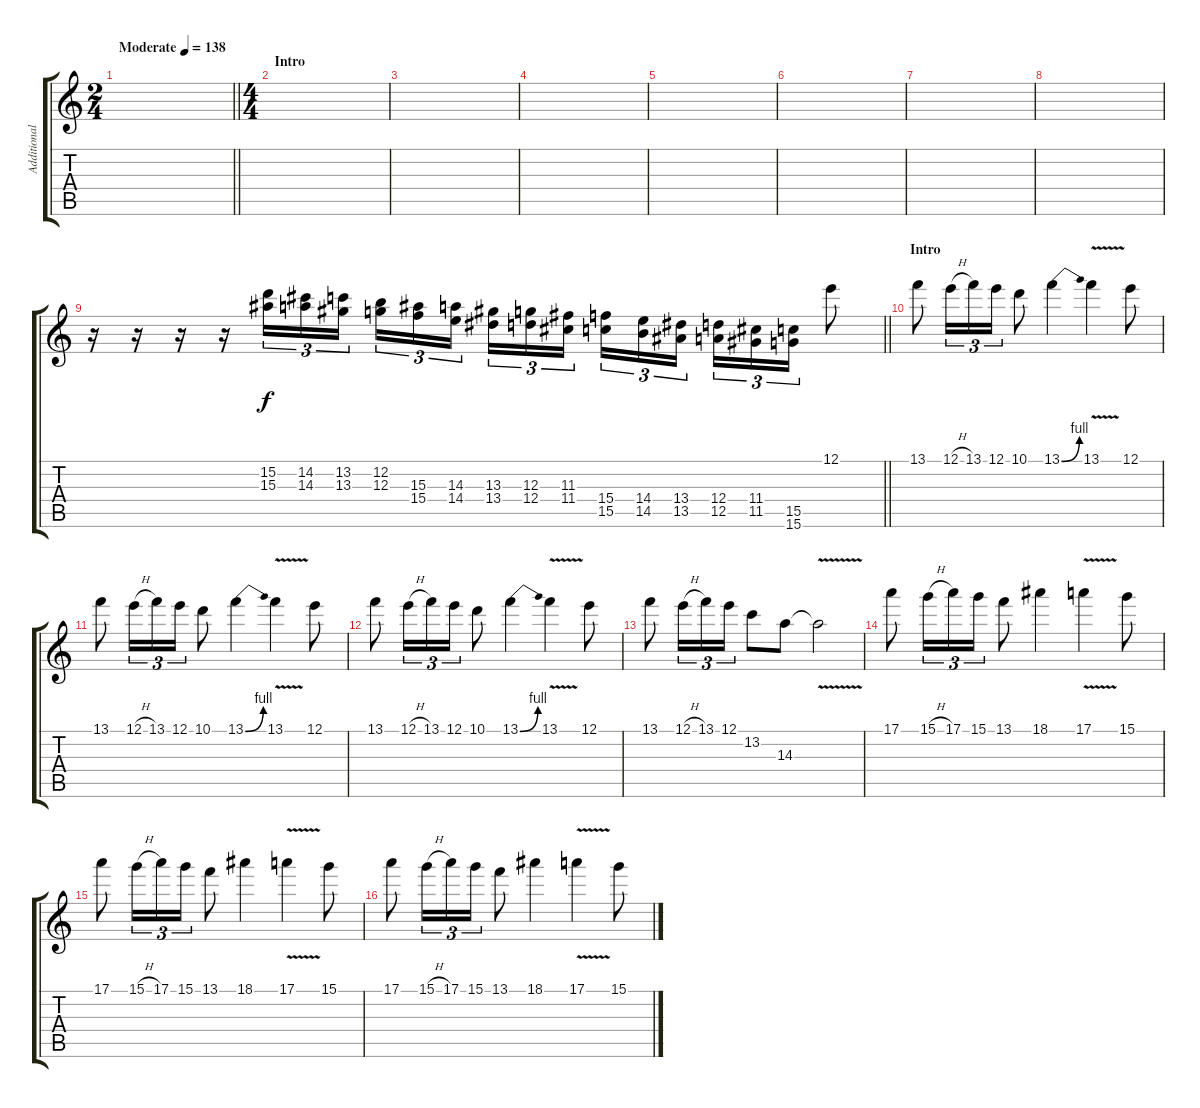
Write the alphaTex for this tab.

\track ("Additional Guitar" "Additional") {instrument distortionguitar}
\staff {score tabs}
\tuning (E4 B3 G3 D3 A2 E2) {hide}
\ts (2 4)
\tempo (138 "Moderate")
\clef g2
\barLineRight lightlight
\ks c
|
\ts (4 4)
\section ("" "Intro")
|
|
|
|
|
|
|
\barLineRight lightlight
r.16{instrument guitarfretnoise} r.16 r.16 r.16 (15.2 15.3).16{tu (3 2)} (14.2 14.3).16{tu (3 2)} (13.2 13.3).16{tu (3 2) beam splitsecondary} (12.2 12.3).16{tu (3 2)} (15.3 15.4).16{tu (3 2)} (14.3 14.4).16{tu (3 2)} (13.3 13.4).16{tu (3 2)} (12.3 12.4).16{tu (3 2)} (11.3 11.4).16{tu (3 2) beam splitsecondary} (15.4 15.5).16{tu (3 2)} (14.4 14.5).16{tu (3 2)} (13.4 13.5).16{tu (3 2)} (12.4 12.5).16{tu (3 2)} (11.4 11.5).16{tu (3 2)} (15.5 15.6).16{tu (3 2)} 12.1.8{dy f instrument distortionguitar} |
\section ("" "Intro")
13.1.8 12.1{h}.16{tu (3 2)} 13.1.16{tu (3 2)} 12.1.16{tu (3 2)} 10.1.8 13.1{be (bend 0 0 60 4)}.4 13.1{v}.4 12.1.8 |
13.1.8 12.1{h}.16{tu (3 2)} 13.1.16{tu (3 2)} 12.1.16{tu (3 2)} 10.1.8 13.1{be (bend 0 0 60 4)}.4 13.1{v}.4 12.1.8 |
13.1.8 12.1{h}.16{tu (3 2)} 13.1.16{tu (3 2)} 12.1.16{tu (3 2)} 10.1.8 13.1{be (bend 0 0 60 4)}.4 13.1{v}.4 12.1.8 |
13.1.8 12.1{h}.16{tu (3 2)} 13.1.16{tu (3 2)} 12.1.16{tu (3 2)} 13.2.8 14.3.8 14.3{v t}.2 |
17.1.8 15.1{h}.16{tu (3 2)} 17.1.16{tu (3 2)} 15.1.16{tu (3 2)} 13.1.8 18.1.4 17.1{v}.4 15.1.8 |
17.1.8 15.1{h}.16{tu (3 2)} 17.1.16{tu (3 2)} 15.1.16{tu (3 2)} 13.1.8 18.1.4 17.1{v}.4 15.1.8 |
17.1.8 15.1{h}.16{tu (3 2)} 17.1.16{tu (3 2)} 15.1.16{tu (3 2)} 13.1.8 18.1.4 17.1{v}.4 15.1.8
